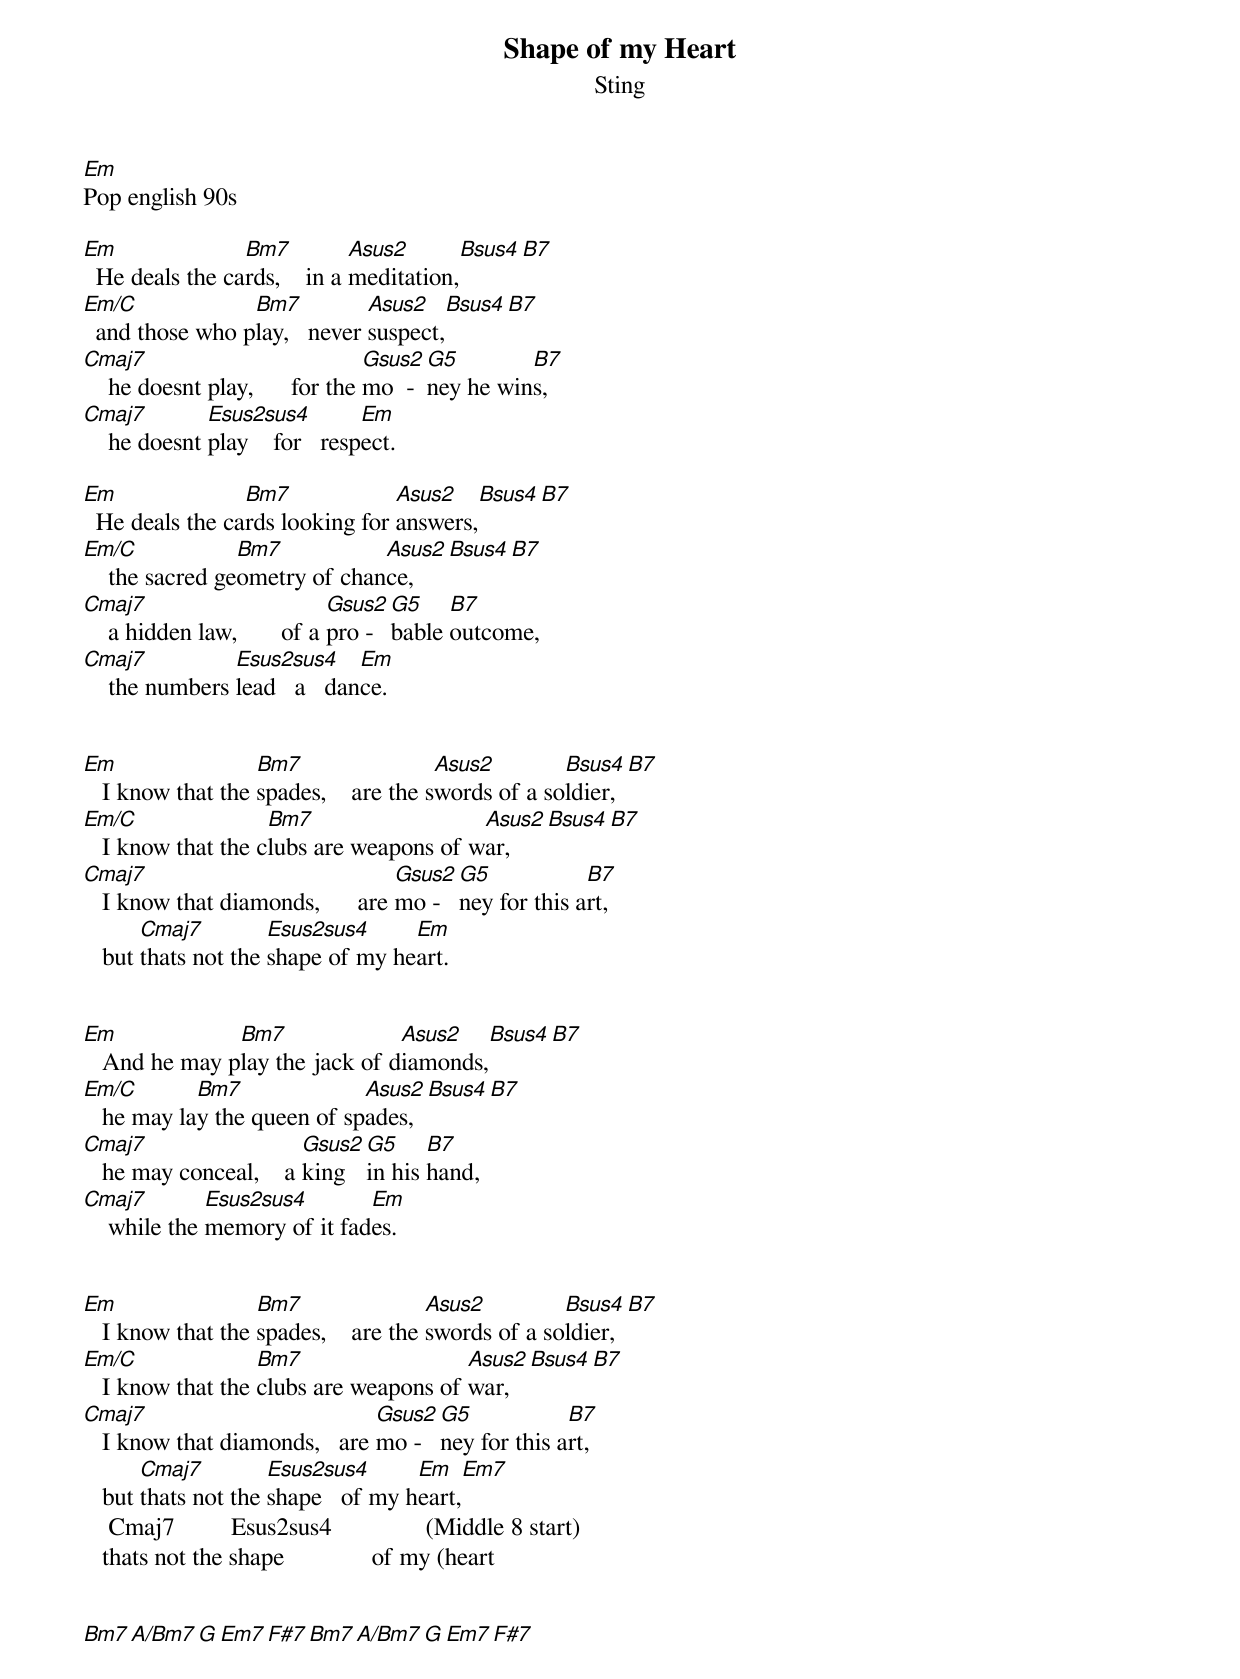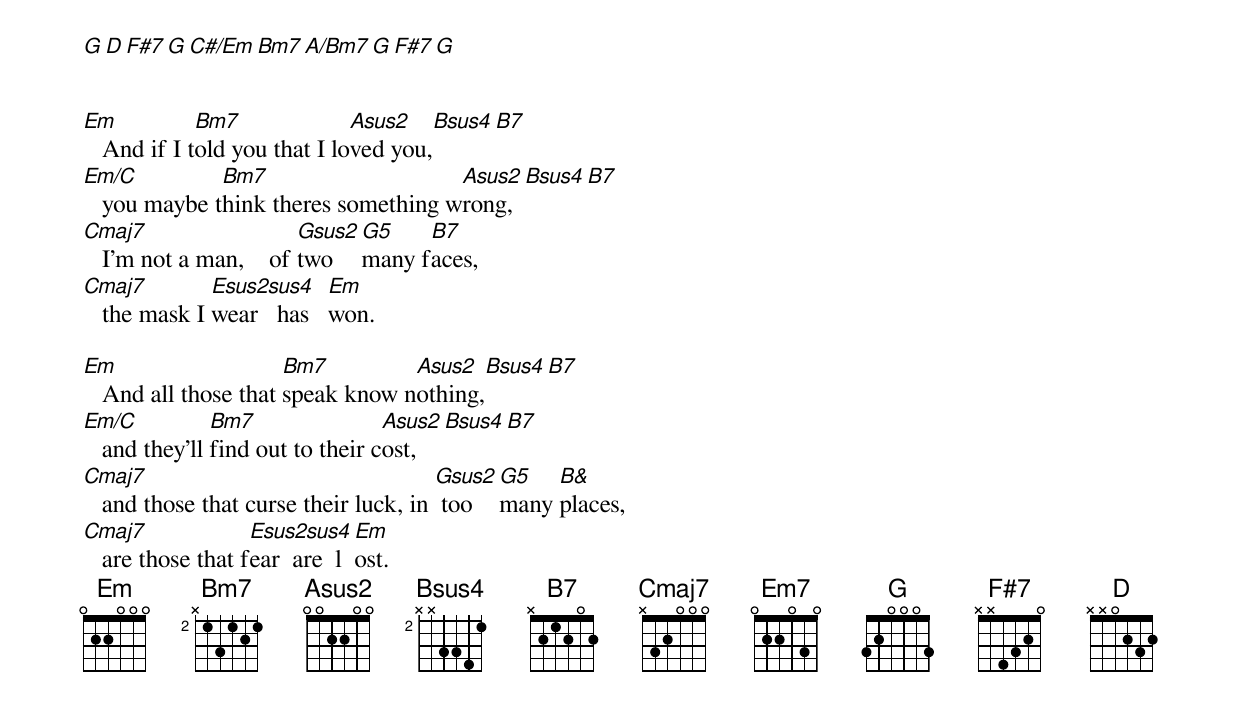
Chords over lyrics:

Shape of my Heart
Sting
Em
Pop english 90s

Em               Bm7          Asus2       Bsus4   B7
  He deals the cards,    in a meditation,
Em/C             Bm7          Asus2       Bsus4   B7
  and those who play,   never suspect,
Cmaj7                            Gsus2 G5        B7
    he doesnt play,      for the mo  - ney he wins,
Cmaj7         Esus2sus4         Em
    he doesnt play    for   respect.

Em               Bm7             Asus2     Bsus4  B7
  He deals the cards looking for answers,
Em/C             Bm7           Asus2      Bsus4   B7
    the sacred geometry of chance,
Cmaj7                        Gsus2  G5    B7
    a hidden law,       of a pro -  bable outcome,
Cmaj7           Esus2sus4     Em
    the numbers lead   a   dance.


Em                 Bm7                 Asus2        Bsus4 B7
   I know that the spades,    are the swords of a soldier,
Em/C                Bm7                  Asus2      Bsus4 B7
   I know that the clubs are weapons of war,
Cmaj7                             Gsus2 G5            B7
   I know that diamonds,      are mo -  ney for this art,
       Cmaj7         Esus2sus4     Em
   but thats not the shape of my heart.


Em             Bm7              Asus2     Bsus4  B7
   And he may play the jack of diamonds,
Em/C        Bm7              Asus2     Bsus4   B7
   he may lay the queen of spades,
Cmaj7                   Gsus2  G5     B7
   he may conceal,    a king   in his hand,
Cmaj7         Esus2sus4       Em
    while the memory of it fades.


Em                 Bm7                Asus2         Bsus4   B7
   I know that the spades,    are the swords of a soldier,
Em/C               Bm7                  Asus2       Bsus4   B7
   I know that the clubs are weapons of war,
Cmaj7                          Gsus2 G5            B7
   I know that diamonds,   are mo -  ney for this art,
       Cmaj7         Esus2sus4      Em        Em7
   but thats not the shape   of my heart,
    Cmaj7         Esus2sus4               (Middle 8 start)
   thats not the shape              of my (heart


Bm7     A/Bm7     G     Em7   F#7   Bm7     A/Bm7     G     Em7   F#7

G       D   F#7   G         C#/Em   Bm7     A/Bm7     G     F#7     G


Em           Bm7              Asus2    Bsus4  B7
   And if I told you that I loved you,
Em/C          Bm7                    Asus2    Bsus4  B7
   you maybe think theres something wrong,
Cmaj7                   Gsus2 G5    B7
   I'm not a man,    of two   many faces,
Cmaj7         Esus2sus4    Em
   the mask I wear   has   won.

Em                    Bm7         Asus2    Bsus4  B7
   And all those that speak know nothing,
Em/C           Bm7                Asus2    Bsus4  B7
   and they'll find out to their cost,
Cmaj7                                  Gsus2 G5   B&
   and those that curse their luck, in  too  many places,
Cmaj7              Esus2sus4  Em
   are those that fear  are  lost.
